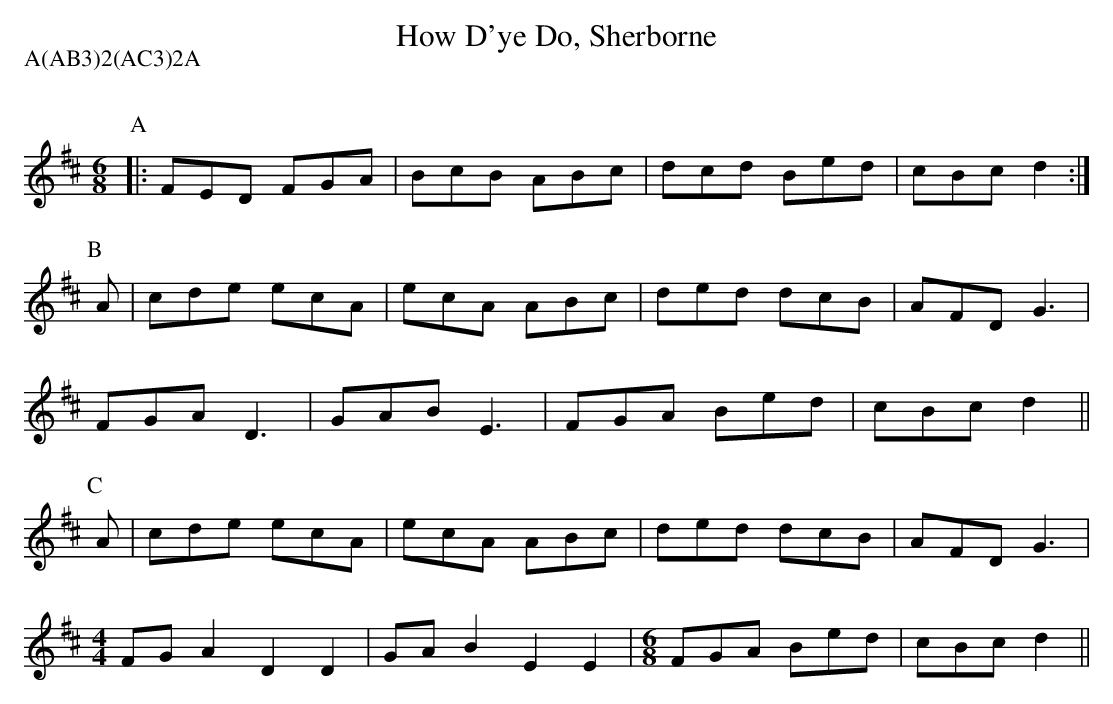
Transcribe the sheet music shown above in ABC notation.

X:1
T:How D'ye Do, Sherborne
Q:120
M:6/8
L:1/8
P:A(AB3)2(AC3)2A
K:D
P:A
|:FED FGA|BcB ABc|dcd Bed|cBc d2:|
P:B
A|cde ecA|ecA ABc|ded dcB|AFD G3 |
FGA D3 |GAB E3 |FGA Bed|cBc d2||
P:C
A|cde ecA|ecA ABc|ded dcB|AFD G3 |
M:4/4
L:1/8
FGA2 D2D2|GAB2 E2E2|\
M:6/8
FGA Bed|cBc d2||
